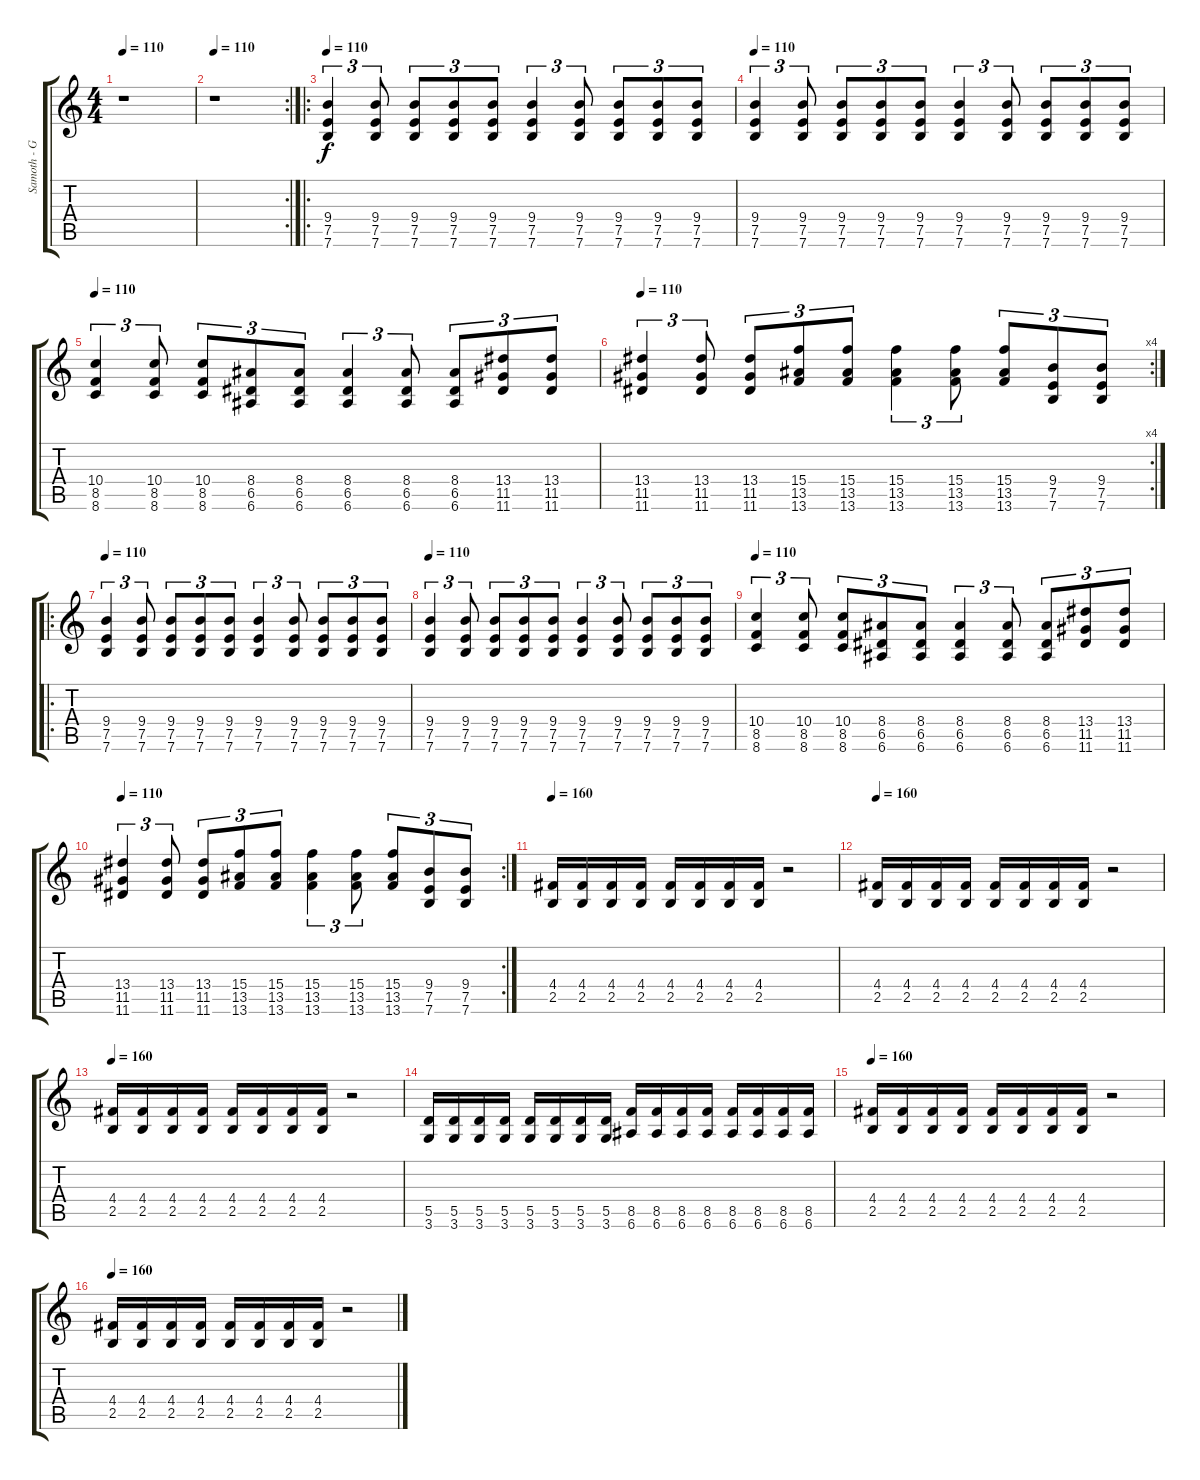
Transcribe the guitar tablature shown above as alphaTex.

\track ("Samoth - Guitar" "Samoth - G") {instrument distortionguitar}
\staff {score tabs}
\tuning (E4 B3 G3 D3 A2 E2) {hide}
\ts (4 4)
\tempo 110
\clef g2
\ks c
r.1{dy f} |
\rc 2
\tempo 110
r.1 |
\ro
\tempo 110
(9.4 7.5 7.6).4{tu (3 2)} (9.4 7.5 7.6).8{tu (3 2)} (9.4 7.5 7.6).8{tu (3 2)} (9.4 7.5 7.6).8{tu (3 2)} (9.4 7.5 7.6).8{tu (3 2)} (9.4 7.5 7.6).4{tu (3 2)} (9.4 7.5 7.6).8{tu (3 2)} (9.4 7.5 7.6).8{tu (3 2)} (9.4 7.5 7.6).8{tu (3 2)} (9.4 7.5 7.6).8{tu (3 2)} |
\tempo 110
(9.4 7.5 7.6).4{tu (3 2)} (9.4 7.5 7.6).8{tu (3 2)} (9.4 7.5 7.6).8{tu (3 2)} (9.4 7.5 7.6).8{tu (3 2)} (9.4 7.5 7.6).8{tu (3 2)} (9.4 7.5 7.6).4{tu (3 2)} (9.4 7.5 7.6).8{tu (3 2)} (9.4 7.5 7.6).8{tu (3 2)} (9.4 7.5 7.6).8{tu (3 2)} (9.4 7.5 7.6).8{tu (3 2)} |
\tempo 110
(10.4 8.5 8.6).4{tu (3 2)} (10.4 8.5 8.6).8{tu (3 2)} (10.4 8.5 8.6).8{tu (3 2)} (8.4 6.5 6.6).8{tu (3 2)} (8.4 6.5 6.6).8{tu (3 2)} (8.4 6.5 6.6).4{tu (3 2)} (8.4 6.5 6.6).8{tu (3 2)} (8.4 6.5 6.6).8{tu (3 2)} (13.4 11.5 11.6).8{tu (3 2)} (13.4 11.5 11.6).8{tu (3 2)} |
\rc 4
\tempo 110
(13.4 11.5 11.6).4{tu (3 2)} (13.4 11.5 11.6).8{tu (3 2)} (13.4 11.5 11.6).8{tu (3 2)} (15.4 13.5 13.6).8{tu (3 2)} (15.4 13.5 13.6).8{tu (3 2)} (15.4 13.5 13.6).4{tu (3 2)} (15.4 13.5 13.6).8{tu (3 2)} (15.4 13.5 13.6).8{tu (3 2)} (9.4 7.5 7.6).8{tu (3 2)} (9.4 7.5 7.6).8{tu (3 2)} |
\ro
\tempo 110
(9.4 7.5 7.6).4{tu (3 2)} (9.4 7.5 7.6).8{tu (3 2)} (9.4 7.5 7.6).8{tu (3 2)} (9.4 7.5 7.6).8{tu (3 2)} (9.4 7.5 7.6).8{tu (3 2)} (9.4 7.5 7.6).4{tu (3 2)} (9.4 7.5 7.6).8{tu (3 2)} (9.4 7.5 7.6).8{tu (3 2)} (9.4 7.5 7.6).8{tu (3 2)} (9.4 7.5 7.6).8{tu (3 2)} |
\tempo 110
(9.4 7.5 7.6).4{tu (3 2)} (9.4 7.5 7.6).8{tu (3 2)} (9.4 7.5 7.6).8{tu (3 2)} (9.4 7.5 7.6).8{tu (3 2)} (9.4 7.5 7.6).8{tu (3 2)} (9.4 7.5 7.6).4{tu (3 2)} (9.4 7.5 7.6).8{tu (3 2)} (9.4 7.5 7.6).8{tu (3 2)} (9.4 7.5 7.6).8{tu (3 2)} (9.4 7.5 7.6).8{tu (3 2)} |
\tempo 110
(10.4 8.5 8.6).4{tu (3 2)} (10.4 8.5 8.6).8{tu (3 2)} (10.4 8.5 8.6).8{tu (3 2)} (8.4 6.5 6.6).8{tu (3 2)} (8.4 6.5 6.6).8{tu (3 2)} (8.4 6.5 6.6).4{tu (3 2)} (8.4 6.5 6.6).8{tu (3 2)} (8.4 6.5 6.6).8{tu (3 2)} (13.4 11.5 11.6).8{tu (3 2)} (13.4 11.5 11.6).8{tu (3 2)} |
\rc 2
\tempo 110
(13.4 11.5 11.6).4{tu (3 2)} (13.4 11.5 11.6).8{tu (3 2)} (13.4 11.5 11.6).8{tu (3 2)} (15.4 13.5 13.6).8{tu (3 2)} (15.4 13.5 13.6).8{tu (3 2)} (15.4 13.5 13.6).4{tu (3 2)} (15.4 13.5 13.6).8{tu (3 2)} (15.4 13.5 13.6).8{tu (3 2)} (9.4 7.5 7.6).8{tu (3 2)} (9.4 7.5 7.6).8{tu (3 2)} |
\tempo 160
(4.4 2.5).16 (4.4 2.5).16 (4.4 2.5).16 (4.4 2.5).16 (4.4 2.5).16 (4.4 2.5).16 (4.4 2.5).16 (4.4 2.5).16 r.2 |
\tempo 160
(4.4 2.5).16 (4.4 2.5).16 (4.4 2.5).16 (4.4 2.5).16 (4.4 2.5).16 (4.4 2.5).16 (4.4 2.5).16 (4.4 2.5).16 r.2 |
\tempo 160
(4.4 2.5).16 (4.4 2.5).16 (4.4 2.5).16 (4.4 2.5).16 (4.4 2.5).16 (4.4 2.5).16 (4.4 2.5).16 (4.4 2.5).16 r.2 |
(5.5 3.6).16 (5.5 3.6).16 (5.5 3.6).16 (5.5 3.6).16 (5.5 3.6).16 (5.5 3.6).16 (5.5 3.6).16 (5.5 3.6).16 (8.5 6.6).16 (8.5 6.6).16 (8.5 6.6).16 (8.5 6.6).16 (8.5 6.6).16 (8.5 6.6).16 (8.5 6.6).16 (8.5 6.6).16 |
\tempo 160
(4.4 2.5).16 (4.4 2.5).16 (4.4 2.5).16 (4.4 2.5).16 (4.4 2.5).16 (4.4 2.5).16 (4.4 2.5).16 (4.4 2.5).16 r.2 |
\tempo 160
(4.4 2.5).16 (4.4 2.5).16 (4.4 2.5).16 (4.4 2.5).16 (4.4 2.5).16 (4.4 2.5).16 (4.4 2.5).16 (4.4 2.5).16 r.2
